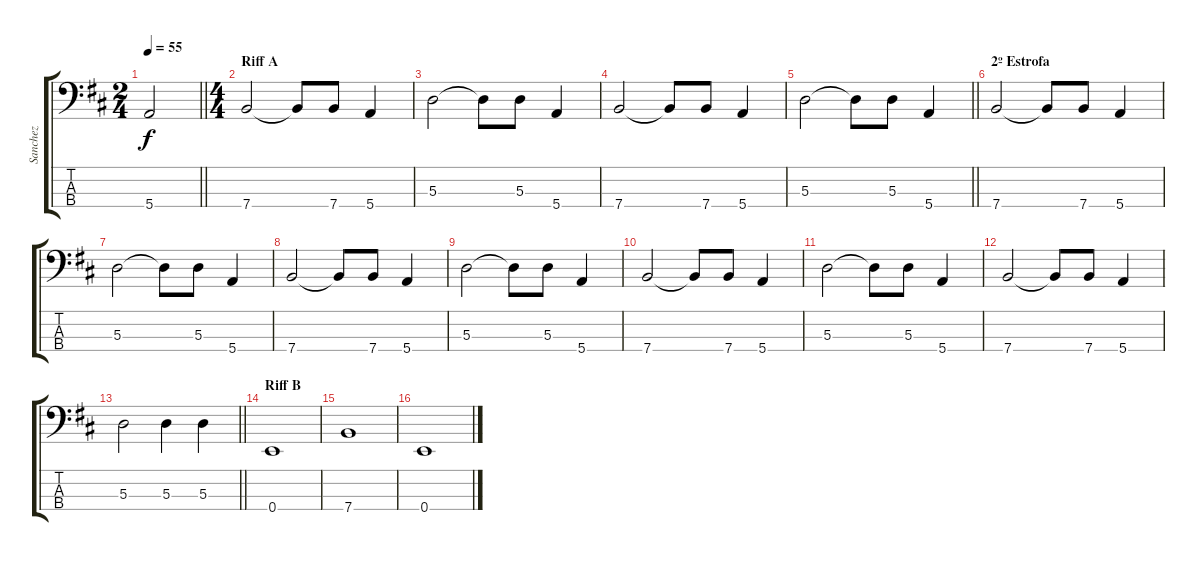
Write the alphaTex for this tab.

\track ("Sanchez" "Sanchez") {instrument electricbassfinger}
\staff {score tabs}
\tuning (G2 D2 A1 E1) {hide}
\ts (2 4)
\tempo 55
\clef f4
\barLineRight lightlight
\ks d
5.4.2{dy f} |
\ts (4 4)
\section ("" "Riff A")
7.4.2 7.4{t}.8 7.4.8 5.4.4 |
5.3.2 5.3{t}.8 5.3.8 5.4.4 |
7.4.2 7.4{t}.8 7.4.8 5.4.4 |
\barLineRight lightlight
5.3.2 5.3{t}.8 5.3.8 5.4.4 |
\section ("" "2º Estrofa")
7.4.2 7.4{t}.8 7.4.8 5.4.4 |
5.3.2 5.3{t}.8 5.3.8 5.4.4 |
7.4.2 7.4{t}.8 7.4.8 5.4.4 |
5.3.2 5.3{t}.8 5.3.8 5.4.4 |
7.4.2 7.4{t}.8 7.4.8 5.4.4 |
5.3.2 5.3{t}.8 5.3.8 5.4.4 |
7.4.2 7.4{t}.8 7.4.8 5.4.4 |
\barLineRight lightlight
5.3.2 5.3.4 5.3.4 |
\section ("" "Riff B")
0.4.1 |
7.4.1 |
0.4.1
